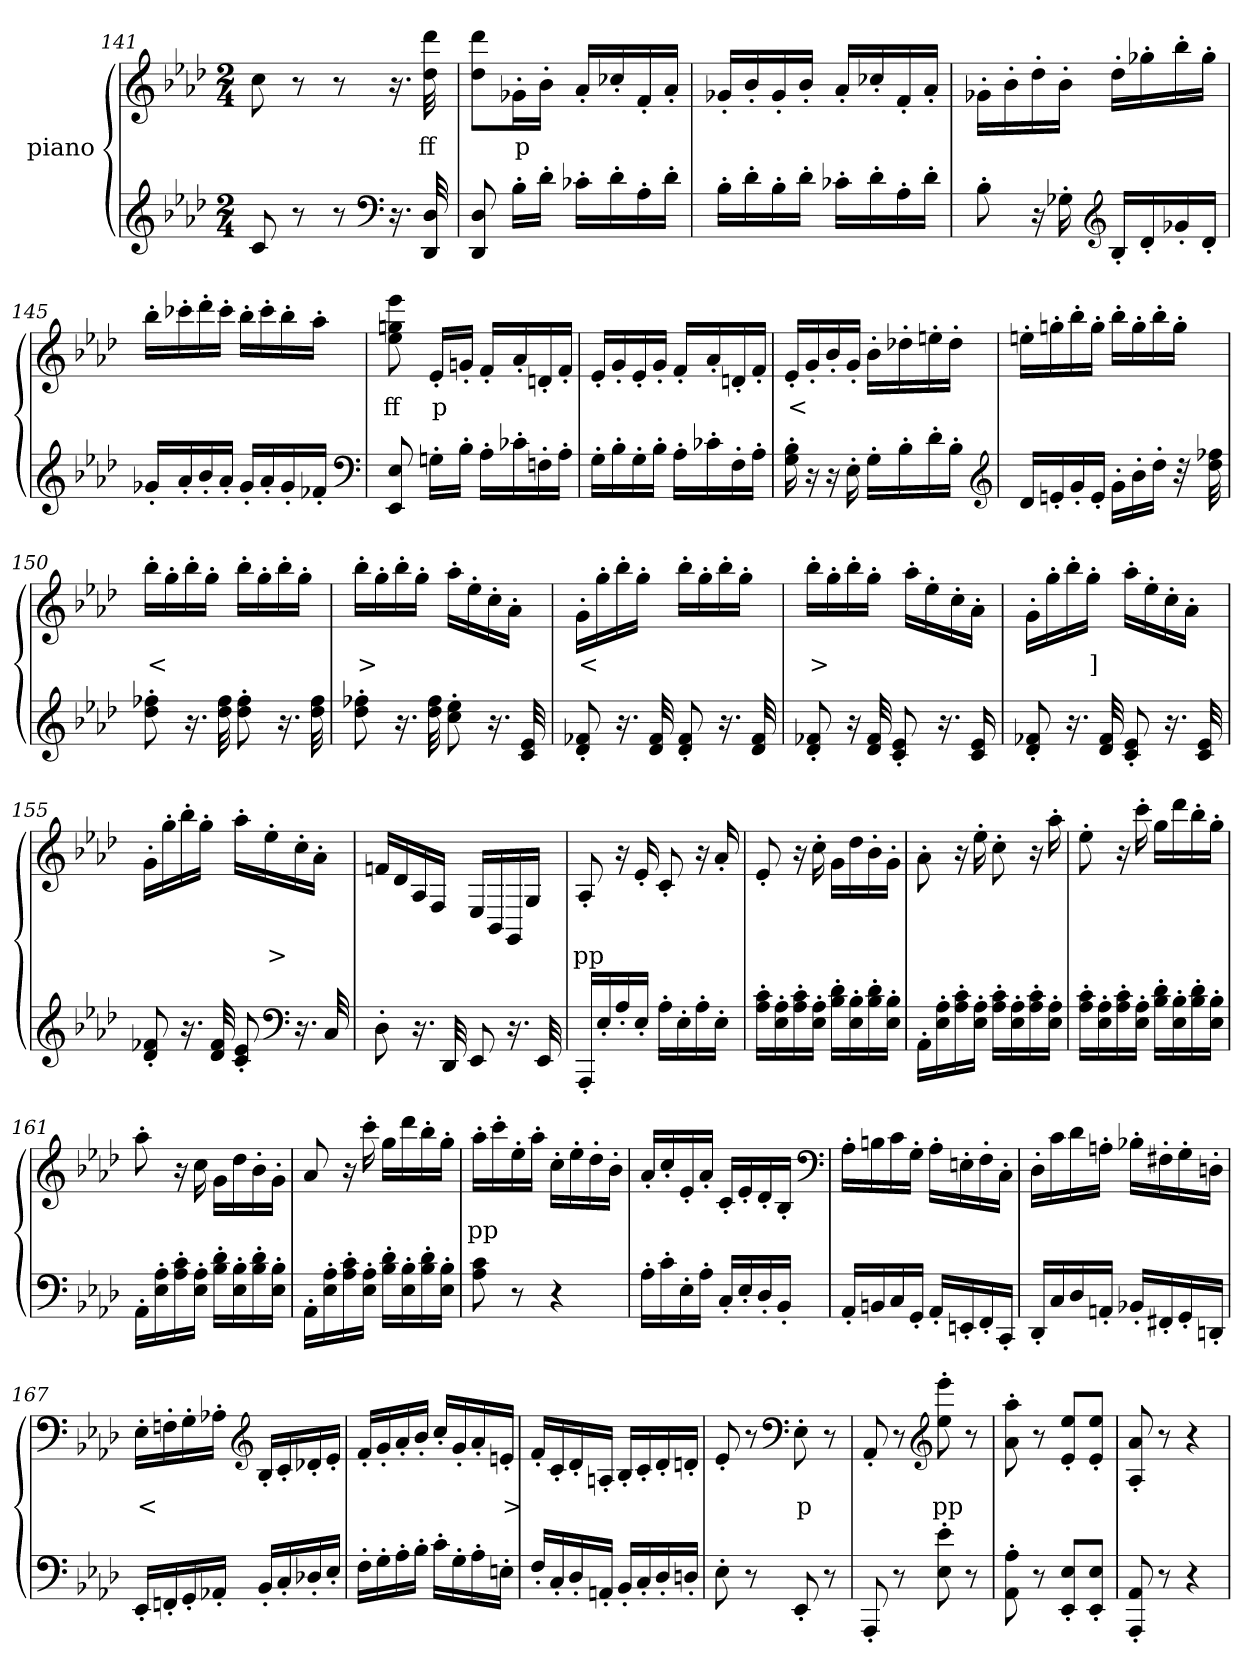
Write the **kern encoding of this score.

**kern	**kern	**text
*part2	*part1	*part1
*staff2	*staff1	*staff1
*	*I"piano	*
*clefG2	*clefG2	*
*k[b-e-a-d-]	*k[b-e-a-d-]	*
*A-:	*A-:	*
*M2/4	*M2/4	*
=141	=141	=141
8c	8cc	.
8r	8r	.
8r	8r	.
*clefF4	*	*
16.r	16.r	.
32DD- 32D-	32dd- 32ddd-	ff
=142	=142	=142
8DD- 8D-	8dd- 8ddd-L	.
16B-'>LL	16g-X'>L	p
16d-'>JJ	16b-'>JJ	.
16c-X'>LL	16a-'>LL	.
16d-'>	16cc-X'>	.
16A-'>	16f'>	.
16d-'>JJ	16a-'>JJ	.
=143	=143	=143
16B-'>LL	16g-X'>LL	.
16d-'>	16b-'>	.
16B-'>	16g-'>	.
16d-'>JJ	16b-'>JJ	.
16c-X'>LL	16a-'>LL	.
16d-'>	16cc-X'>	.
16A-'>	16f'>	.
16d-'>JJ	16a-'>JJ	.
=144	=144	=144
8B-'>	16g-X'>LL	.
.	16b-'>	.
16r	16dd-'>	.
16G-X'>	16b-'>JJ	.
*clefG2	*	*
16B-'>LL	16dd-'>LL	.
16d-'>	16gg-'>	.
16g-'>	16bb-'>	.
16d-'>JJ	16gg-'>JJ	.
=145	=145	=145
16g-X'>LL	16bb-'>LL	.
16a-'>	16ccc-X'>	.
16b-'>	16ddd-'>	.
16a-'>JJ	16ccc-'>JJ	.
16g-'>LL	16bb-'>LL	.
16a-'>	16ccc-'>	.
16g-'>	16bb-'>	.
16f-X'>JJ	16aa-'>JJ	.
*clefF4	*	*
=146	=146	=146
8EE- 8E-	8ee- 8ggn 8eee-	ff
16Gn'>LL	16e-'>LL	p
16B-'>JJ	16gn'>JJ	.
16A-'>LL	16f'>LL	.
16c-X'>	16a-'>	.
16Fn'>	16dn'>	.
16A-'>JJ	16f'>JJ	.
=147	=147	=147
16G'>LL	16e-'>LL	.
16B-'>	16g'>	.
16G'>	16e-'>	.
16B-'>JJ	16g'>JJ	.
16A-'>LL	16f'>LL	.
16c-X'>	16a-'>	.
16F'>	16dn'>	.
16A-'>JJ	16f'>JJ	.
=148	=148	=148
16G'> 16B-'>	16e-'>LL	<
16r	16g'>	.
16r	16b-'>	.
16E-'>	16g'>JJ	.
16G'>LL	16b-'>LL	.
16B-'>	16dd-X'>	.
16d-'>	16een'>	.
16B-'>JJ	16dd-'>JJ	.
*clefG2	*	*
=149	=149	=149
16d-LL	16een'>LL	.
16en'>	16ggn'>	.
16g'>	16bb-'>	.
16e'>JJ	16gg'>JJ	.
16g'>LL	16bb-'>LL	.
16b-'>	16gg'>	.
16dd-'>JJ	16bb-'>	.
32r	16gg'>JJ	.
32dd- 32ff-X	.	.
=150	=150	=150
8dd-'> 8ff-X'>	16bb-'>LL	<
.	16gg'>	.
16.r	16bb-'>	.
.	16gg'>JJ	.
32dd- 32ff-	.	.
8dd-'> 8ff-'>	16bb-'>LL	.
.	16gg'>	.
16.r	16bb-'>	.
.	16gg'>JJ	.
32dd- 32ff-	.	.
=151	=151	=151
8dd-'> 8ff-X'>	16bb-'>LL	>
.	16gg'>	.
16.r	16bb-'>	.
.	16gg'>JJ	.
32dd- 32ff-	.	.
8cc'> 8ee-'>	16aa-'>LL	.
.	16ee-'>	.
16.r	16cc'>	.
.	16a-'>JJ	.
32c 32e-	.	.
=152	=152	=152
8d-'> 8f-X'>	16g'>LL	<
.	16gg'>	.
16.r	16bb-'>	.
.	16gg'>JJ	.
32d- 32f-	.	.
8d-'> 8f-'>	16bb-'>LL	.
.	16gg'>	.
16.r	16bb-'>	.
.	16gg'>JJ	.
32d- 32f-	.	.
=153	=153	=153
8d-'> 8f-X'>	16bb-'>LL	>
.	16gg'>	.
16r	16bb-'>	.
32d- 32f-	16gg'>JJ	.
8c'> 8e-'>	.	.
.	16aa-'>LL	.
.	16ee-'>	.
16.r	.	.
.	16cc'>	.
16c 16e-	16a-'>JJ	.
=154	=154	=154
8d-'> 8f-X'>	16g'>LL	.
.	16gg'>	.
16.r	16bb-'>	.
.	16gg'>JJ	]
32d- 32f-	.	.
8c'> 8e-'>	16aa-'>LL	.
.	16ee-'>	.
16.r	16cc'>	.
.	16a-'>JJ	.
32c 32e-	.	.
=155	=155	=155
8d-'> 8f-X'>	16g'>LL	.
.	16gg'>	.
16.r	16bb-'>	.
.	16gg'>JJ	.
32d- 32f-	.	.
8c'> 8e-'>	16aa-'>LL	.
.	16ee-'>	>
*clefF4	*	*
16.r	16cc'>	.
.	16a-'>JJ	.
32C	.	.
=156	=156	=156
8D-'>	16fnLL	.
.	16d-	.
16.r	16A-	.
.	16FJJ	.
32DD-	.	.
8EE-	16E-LL	.
.	16BB-	.
16.r	16GG	.
.	16GJJ	.
32EE-	.	.
=157	=157	=157
16AAA-'>LL	8A-'>	pp
16E-'>	.	.
16A-'>	16r	.
16E-'>JJ	16e-'>	.
16A-'>LL	8c'>	.
16E-'>	.	.
16A-'>	16r	.
16E-'>JJ	16a-'>	.
=158	=158	=158
16A-'> 16c'>LL	8e-'>	.
16E-'> 16A-'>	.	.
16A-'> 16c'>	16r	.
16E-'> 16A-'>JJ	16cc'>	.
16B-'> 16d-'>LL	16gLL	.
16E-'> 16B-'>	16dd-	.
16B-'> 16d-'>	16b-'>	.
16E-'> 16B-'>JJ	16g'>JJ	.
=159	=159	=159
16AA-'>LL	8a-'>\	.
16E-'> 16A-'>	.	.
16A-'> 16c'>	16r	.
16E-'> 16A-'>JJ	16ee-'>	.
16A-'> 16c'>LL	8cc'>	.
16E-'> 16A-'>	.	.
16A-'> 16c'>	16r	.
16E-'> 16A-'>JJ	16aa-'>	.
=160	=160	=160
16A-'> 16c'>LL	8ee-'>	.
16E-'> 16A-'>	.	.
16A-'> 16c'>	16r	.
16E-'> 16A-'>JJ	16ccc'>	.
16B-'> 16d-'>LL	16ggLL	.
16E-'> 16B-'>	16ddd-	.
16B-'> 16d-'>	16bb-'>	.
16E-'> 16B-'>JJ	16gg'>JJ	.
=161	=161	=161
16AA-'>LL	8aa-'>	.
16E-'> 16A-'>	.	.
16A-'> 16c'>	16r	.
16E-'> 16A-'>JJ	16cc	.
16B-'> 16d-'>LL	16gLL	.
16E-'> 16B-'>	16dd-	.
16B-'> 16d-'>	16b-'>	.
16E-'> 16B-'>JJ	16g'>JJ	.
=162	=162	=162
16AA-'>LL	8a-	.
16E-'> 16A-'>	.	.
16A-'> 16c'>	16r	.
16E-'> 16A-'>JJ	16ccc'>	.
16B-'> 16d-'>LL	16ggLL	.
16E-'> 16B-'>	16ddd-	.
16B-'> 16d-'>	16bb-'>	.
16E-'> 16B-'>JJ	16gg'>JJ	.
=163	=163	=163
8A- 8c	16aa-'>LL	pp
.	16ccc'>	.
8r	16ee-'>	.
.	16aa-'>JJ	.
4r	16cc'>LL	.
.	16ee-'>	.
.	16dd-'>	.
.	16b-'>JJ	.
=164	=164	=164
16A-'>LL	16a-'>LL	.
16c'>	16cc'>	.
16E-'>	16e-'>	.
16A-'>JJ	16a-'>JJ	.
16C'>LL	16c'>LL	.
16E-'>	16e-'>	.
16D-'>	16d-'>	.
16BB-'>JJ	16B-'>JJ	.
*	*clefF4	*
=165	=165	=165
16AA-'>LL	16A-'>LL	.
16BBn	16Bn	.
16C	16c	.
16GG'>JJ	16G'>JJ	.
16AA-'>LL	16A-'>LL	.
16EEn'>	16En'>	.
16FF'>	16F'>	.
16CC'>JJ	16C'>JJ	.
=166	=166	=166
16DD-'>LL	16D-'>LL	.
16C	16c	.
16D-	16d-	.
16AAn'>JJ	16An'>JJ	.
16BB-X'>LL	16B-X'>LL	.
16FF#X'>	16F#X'>	.
16GG'>	16G'>	.
16DDn'>JJ	16Dn'>JJ	.
=167	=167	=167
16EE-'>LL	16E-'>LL	<
16FFn'>	16Fn'>	.
16GG'>	16G'>	.
16AA-X'>JJ	16A-X'>JJ	.
*	*clefG2	*
16BB-'>LL	16B-'>LL	.
16C'>	16c'>	.
16D-X'>	16d-X'>	.
16E-'>JJ	16e-'>JJ	.
=168	=168	=168
16F'>LL	16f'>LL	.
16G'>	16g'>	.
16A-'>	16a-'>	.
16B-'>JJ	16b-'>JJ	.
16c'>LL	16cc'>LL	.
16G'>	16g'>	.
16A-'>	16a-'>	.
16En'>JJ	16en'>JJ	>
=169	=169	=169
16F'>LL	16f'>LL	.
16C'>	16c'>	.
16D-'>	16d-'>	.
16AAn'>JJ	16An'>JJ	.
16BB-'>LL	16B-'>LL	.
16C'>	16c'>	.
16D-'>	16d-'>	.
16Dn'>JJ	16dn'>JJ	.
=170	=170	=170
8E-'>	8e-'>	.
8r	8r	.
*	*clefF4	*
8EE-'>	8E-'>	p
8r	8r	.
=171	=171	=171
8AAA-'>	8AA-'>	.
8r	8r	.
*	*clefG2	*
8E-'> 8e-'>	8ee-'> 8eee-'>	pp
8r	8r	.
=172	=172	=172
8AA-'> 8A-'>	8a-'> 8aa-'>	.
8r	8r	.
8EE-'> 8E-'>L	8e-'> 8ee-'>L	.
8EE-'> 8E-'>J	8e-'> 8ee-'>J	.
=173	=173	=173
8AAA-'> 8AA-'>	8A-'> 8a-'>	.
8r	8r	.
4r	4r	.
=	=	=
*-	*-	*-
